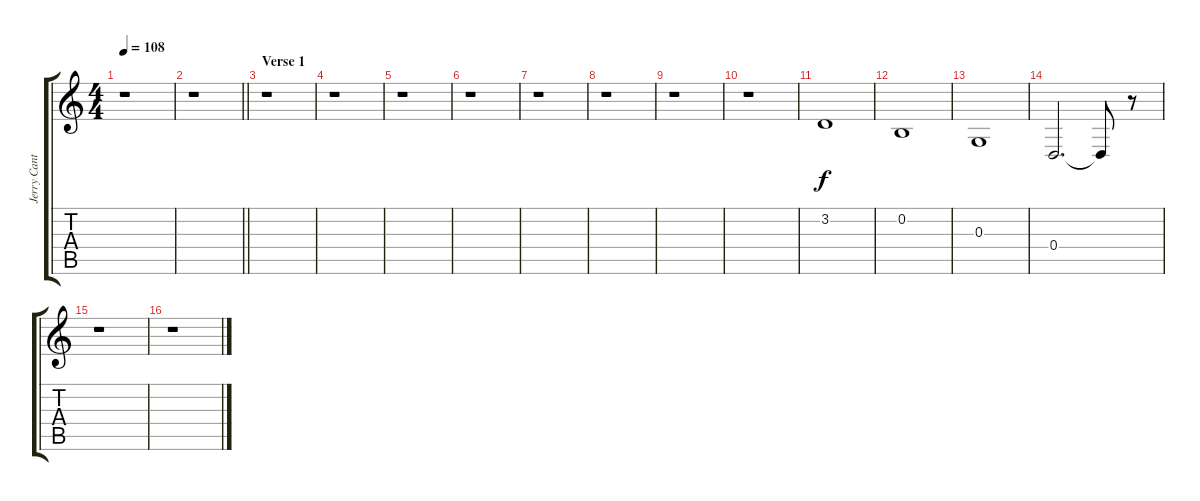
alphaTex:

\track ("Jerry Cantrell- Backing Vocals" "Jerry Cant") {instrument lead2sawtooth}
\staff {score tabs}
\tuning (E4 B3 G3 D3 A2 E2) {hide}
\ts (4 4)
\tempo 108
\clef g2
\ks c
r.1{dy f} |
\barLineRight lightlight
r.1 |
\section ("" "Verse 1")
r.1 |
r.1 |
r.1 |
r.1 |
r.1 |
r.1 |
r.1 |
r.1 |
3.2.1 |
0.2.1 |
0.3.1 |
0.4.2{d} 0.4{t}.8 r.8 |
r.1 |
r.1
